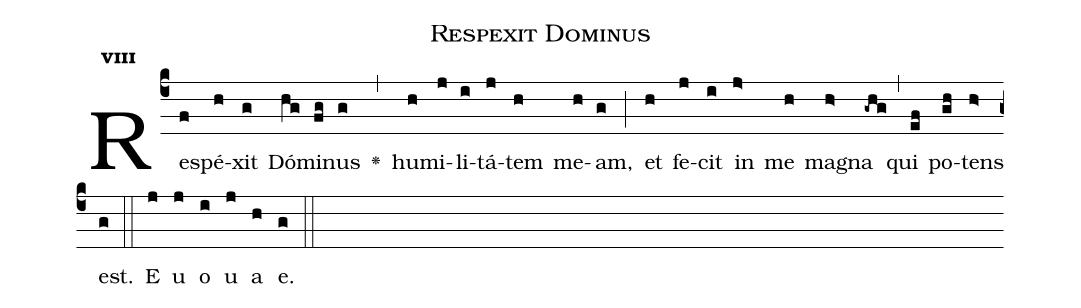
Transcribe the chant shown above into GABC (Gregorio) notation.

name:Respexit Dominus;
office-part:Antiphona;
mode:8;
%%
initial-style: 1;
name: Respexit Dominus;
book: Antiphonae & Responsoria/Tomus III, p. 46;
occasion: Psalterium Hebdomada II Feria III;
office-part: Vesperae Ant E;
user-notes: ;
commentary: ;
annotation: 8g;
centering-scheme: english;
fontsize: 12;
font: OFLSortsMillGoudy;
height: 11;
width: 4.5;
%%
(c4)Re(f)spé(h)xit(g) Dó(hg)mi(fg)nus(g) <v>\greheightstar</v>(,) hu(h)mi(j)li(i)tá(j)tem(h) me(h)am,(g) (;) et(h) fe(j)cit(i) in(j>) me(h) ma(h>)gna(-ghg) (,) qui(ef) po(gh)tens(h>) est.(g) (::)
E(j) u(j) o(i) u(j) a(h) e.(g) (::)
